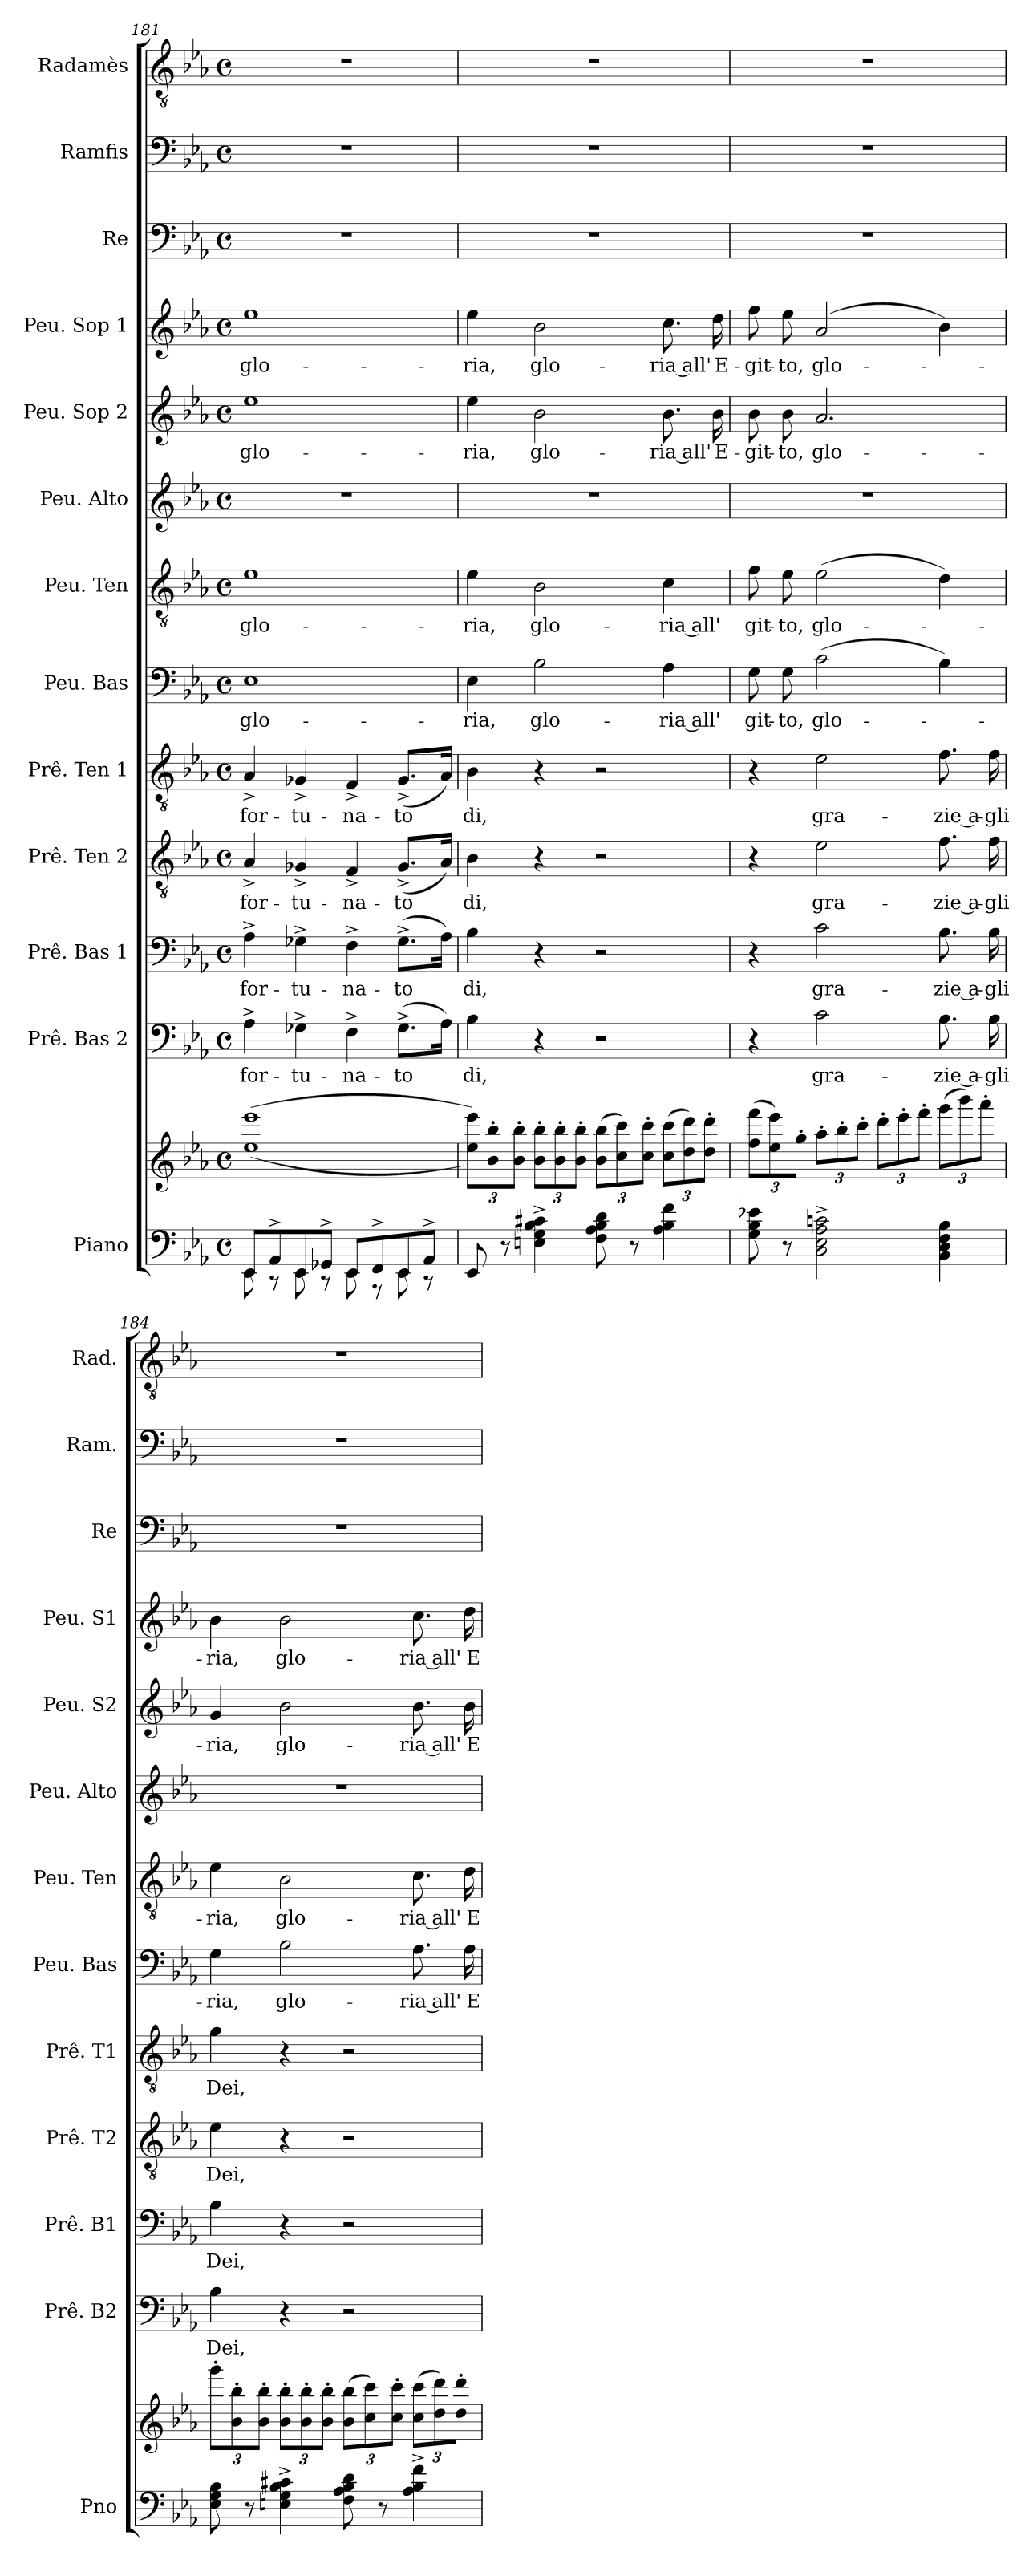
**kern	**kern	**kern	**text	**kern	**text	**kern	**text	**kern	**text	**kern	**text	**kern	**text	**kern	**kern	**text	**kern	**text	**kern	**kern	**kern
*part13	*part13	*part12	*part12	*part11	*part11	*part10	*part10	*part9	*part9	*part8	*part8	*part7	*part7	*part6	*part5	*part5	*part4	*part4	*part3	*part2	*part1
*staff14	*staff13	*staff12	*staff12	*staff11	*staff11	*staff10	*staff10	*staff9	*staff9	*staff8	*staff8	*staff7	*staff7	*staff6	*staff5	*staff5	*staff4	*staff4	*staff3	*staff2	*staff1
*I"Piano	*	*I"Prê. Bas 2	*	*I"Prê. Bas 1	*	*I"Prê. Ten 2	*	*I"Prê. Ten 1	*	*I"Peu. Bas	*	*I"Peu. Ten	*	*I"Peu. Alto	*I"Peu. Sop 2	*	*I"Peu. Sop 1	*	*I"Re	*I"Ramfis	*I"Radamès
*I'Pno	*	*I'Prê. B2	*	*I'Prê. B1	*	*I'Prê. T2	*	*I'Prê. T1	*	*I'Peu. Bas	*	*I'Peu. Ten	*	*I'Peu. Alto	*I'Peu. S2	*	*I'Peu. S1	*	*I'Re	*I'Ram.	*I'Rad.
*clefF4	*clefG2	*clefF4	*	*clefF4	*	*clefGv2	*	*clefGv2	*	*clefF4	*	*clefGv2	*	*clefG2	*clefG2	*	*clefG2	*	*clefF4	*clefF4	*clefGv2
*k[b-e-a-]	*k[b-e-a-]	*k[b-e-a-]	*	*k[b-e-a-]	*	*k[b-e-a-]	*	*k[b-e-a-]	*	*k[b-e-a-]	*	*k[b-e-a-]	*	*k[b-e-a-]	*k[b-e-a-]	*	*k[b-e-a-]	*	*k[b-e-a-]	*k[b-e-a-]	*k[b-e-a-]
*M4/4	*M4/4	*M4/4	*	*M4/4	*	*M4/4	*	*M4/4	*	*M4/4	*	*M4/4	*	*M4/4	*M4/4	*	*M4/4	*	*M4/4	*M4/4	*M4/4
*met(c)	*met(c)	*met(c)	*	*met(c)	*	*met(c)	*	*met(c)	*	*met(c)	*	*met(c)	*	*met(c)	*met(c)	*	*met(c)	*	*met(c)	*met(c)	*met(c)
=181	=181	=181	=181	=181	=181	=181	=181	=181	=181	=181	=181	=181	=181	=181	=181	=181	=181	=181	=181	=181	=181
*^	*	*	*	*	*	*	*	*	*	*	*	*	*	*	*	*	*	*	*	*	*
!	!	!	!	!LO:LY:b:color=#0055FF	!	!LO:LY:b:color=#0055FF	!	!LO:LY:b:color=#0055FF	!	!LO:LY:b:color=#0055FF	!	!LO:LY:b:color=#0055FF	!	!LO:LY:b:color=#0055FF	!	!	!LO:LY:b:color=#0055FF	!	!LO:LY:b:color=#0055FF	!	!	!
8EE-/L	8EE-\	(>(>1ee- 1eee-	4A-^\	for-	4A-^\	for-	4A-^/	for-	4A-^/	for-	1E-	glo-	1e-	glo-	1r	1ee-	glo-	1ee-	glo-	1r	1r	1r
8AA-^/	8r	.	.	.	.	.	.	.	.	.	.	.	.	.	.	.	.	.	.	.	.	.
!	!	!	!	!LO:LY:b:color=#0055FF	!	!LO:LY:b:color=#0055FF	!	!LO:LY:b:color=#0055FF	!	!LO:LY:b:color=#0055FF	!	!	!	!	!	!	!	!	!	!	!	!
8EE-/	8EE-\	.	4G-X^\	-tu-	4G-X^\	-tu-	4G-X^/	-tu-	4G-X^/	-tu-	.	.	.	.	.	.	.	.	.	.	.	.
8GG-X^/J	8r	.	.	.	.	.	.	.	.	.	.	.	.	.	.	.	.	.	.	.	.	.
!	!	!	!	!LO:LY:b:color=#0055FF	!	!LO:LY:b:color=#0055FF	!	!LO:LY:b:color=#0055FF	!	!LO:LY:b:color=#0055FF	!	!	!	!	!	!	!	!	!	!	!	!
8EE-/L	8EE-\	.	4F^\	-na-	4F^\	-na-	4F^/	-na-	4F^/	-na-	.	.	.	.	.	.	.	.	.	.	.	.
8FF^/	8r	.	.	.	.	.	.	.	.	.	.	.	.	.	.	.	.	.	.	.	.	.
!	!	!	!	!LO:LY:b:color=#0055FF	!	!LO:LY:b:color=#0055FF	!	!LO:LY:b:color=#0055FF	!	!LO:LY:b:color=#0055FF	!	!	!	!	!	!	!	!	!	!	!	!
8EE-/	8EE-\	.	(>8.G-^\L	-to	(>8.G-^\L	-to	(<8.G-^/L	-to	(<8.G-^/L	-to	.	.	.	.	.	.	.	.	.	.	.	.
8AA-^/J	8r	.	.	.	.	.	.	.	.	.	.	.	.	.	.	.	.	.	.	.	.	.
.	.	.	16A-\Jk)	.	16A-\Jk)	.	16A-/Jk)	.	16A-/Jk)	.	.	.	.	.	.	.	.	.	.	.	.	.
*v	*v	*	*	*	*	*	*	*	*	*	*	*	*	*	*	*	*	*	*	*	*	*
=182	=182	=182	=182	=182	=182	=182	=182	=182	=182	=182	=182	=182	=182	=182	=182	=182	=182	=182	=182	=182	=182
*	*Xbrackettup	*	*	*	*	*	*	*	*	*	*	*	*	*	*	*	*	*	*	*	*
!	!	!	!LO:LY:b:color=#0055FF	!	!LO:LY:b:color=#0055FF	!	!LO:LY:b:color=#0055FF	!	!LO:LY:b:color=#0055FF	!	!LO:LY:b:color=#0055FF	!	!LO:LY:b:color=#0055FF	!	!	!LO:LY:b:color=#0055FF	!	!LO:LY:b:color=#0055FF	!	!	!
8EE-/	12ee-\ 12eee-\L))	4B-\	di,	4B-\	di,	4B-\	di,	4B-\	di,	4E-\	ria,	4e-\	ria,	1r	4ee-\	ria,	4ee-\	-ria,	1r	1r	1r
.	12b-\' 12bb-\'	.	.	.	.	.	.	.	.	.	.	.	.	.	.	.	.	.	.	.	.
8r	.	.	.	.	.	.	.	.	.	.	.	.	.	.	.	.	.	.	.	.	.
.	12b-\' 12bb-\'J	.	.	.	.	.	.	.	.	.	.	.	.	.	.	.	.	.	.	.	.
!	!	!	!	!	!	!	!	!	!	!	!LO:LY:b:color=#0055FF	!	!LO:LY:b:color=#0055FF	!	!	!LO:LY:b:color=#0055FF	!	!LO:LY:b:color=#0055FF	!	!	!
4En\^ 4G\^ 4B-\^ 4c#X\^	12b-\' 12bb-\'L	4r	.	4r	.	4r	.	4r	.	2B-\	glo-	2B-\	glo-	.	2b-\	glo-	2b-\	glo-	.	.	.
.	12b-\' 12bb-\'	.	.	.	.	.	.	.	.	.	.	.	.	.	.	.	.	.	.	.	.
.	12b-\' 12bb-\'J	.	.	.	.	.	.	.	.	.	.	.	.	.	.	.	.	.	.	.	.
8F\ 8A-\ 8B-\ 8d\	(>12b-\ 12bb-\L	2r	.	2r	.	2r	.	2r	.	.	.	.	.	.	.	.	.	.	.	.	.
.	12cc\ 12ccc\)	.	.	.	.	.	.	.	.	.	.	.	.	.	.	.	.	.	.	.	.
8r	.	.	.	.	.	.	.	.	.	.	.	.	.	.	.	.	.	.	.	.	.
.	12cc\' 12ccc\'J	.	.	.	.	.	.	.	.	.	.	.	.	.	.	.	.	.	.	.	.
!	!	!	!	!	!	!	!	!	!	!	!LO:LY:b:color=#0055FF	!	!LO:LY:b:color=#0055FF	!	!	!LO:LY:b:color=#0055FF	!	!LO:LY:b:color=#0055FF	!	!	!
4A-\ 4B-\ 4f\	(>12cc\ 12ccc\L	.	.	.	.	.	.	.	.	4A-\	ria all'	4c\	ria all'	.	8.b-\	ria all'	8.cc\	ria all'	.	.	.
.	12dd\ 12ddd\)	.	.	.	.	.	.	.	.	.	.	.	.	.	.	.	.	.	.	.	.
.	12dd\' 12ddd\'J	.	.	.	.	.	.	.	.	.	.	.	.	.	.	.	.	.	.	.	.
!	!	!	!	!	!	!	!	!	!	!	!	!	!	!	!	!LO:LY:b:color=#0055FF	!	!LO:LY:b:color=#0055FF	!	!	!
.	.	.	.	.	.	.	.	.	.	.	.	.	.	.	16b-\	E-	16dd\	E-	.	.	.
=183	=183	=183	=183	=183	=183	=183	=183	=183	=183	=183	=183	=183	=183	=183	=183	=183	=183	=183	=183	=183	=183
!	!	!	!	!	!	!	!	!	!	!	!LO:LY:b:color=#0055FF	!	!LO:LY:b:color=#0055FF	!	!	!LO:LY:b:color=#0055FF	!	!LO:LY:b:color=#0055FF	!	!	!
8G\ 8B-\ 8e-X\	(>12ff\ 12fff\L	4r	.	4r	.	4r	.	4r	.	8G\	git-	8f\	git-	1r	8b-\	-git-	8ff\	-git-	1r	1r	1r
.	12ee-\ 12eee-\)	.	.	.	.	.	.	.	.	.	.	.	.	.	.	.	.	.	.	.	.
!	!	!	!	!	!	!	!	!	!	!	!LO:LY:b:color=#0055FF	!	!LO:LY:b:color=#0055FF	!	!	!LO:LY:b:color=#0055FF	!	!LO:LY:b:color=#0055FF	!	!	!
8r	.	.	.	.	.	.	.	.	.	8G\	-to,	8e-\	-to,	.	8b-\	-to,	8ee-\	-to,	.	.	.
.	12gg'\J	.	.	.	.	.	.	.	.	.	.	.	.	.	.	.	.	.	.	.	.
!	!	!	!LO:LY:b:color=#0055FF	!	!LO:LY:b:color=#0055FF	!	!LO:LY:b:color=#0055FF	!	!LO:LY:b:color=#0055FF	!	!LO:LY:b:color=#0055FF	!	!LO:LY:b:color=#0055FF	!	!	!LO:LY:b:color=#0055FF	!	!LO:LY:b:color=#0055FF	!	!	!
2C\^ 2E-\^ 2A-\^ 2cn\^	12aa-'\L	2c\	gra-	2c\	gra-	2e-\	gra-	2e-\	gra-	(>2c\	glo-	(>2e-\	glo-	.	2.a-/	glo-	(>2a-/	glo-	.	.	.
.	12bb-'\	.	.	.	.	.	.	.	.	.	.	.	.	.	.	.	.	.	.	.	.
.	12ccc'\J	.	.	.	.	.	.	.	.	.	.	.	.	.	.	.	.	.	.	.	.
.	12ddd'\L	.	.	.	.	.	.	.	.	.	.	.	.	.	.	.	.	.	.	.	.
.	12eee-'\	.	.	.	.	.	.	.	.	.	.	.	.	.	.	.	.	.	.	.	.
.	12fff'\J	.	.	.	.	.	.	.	.	.	.	.	.	.	.	.	.	.	.	.	.
!	!	!	!LO:LY:b:color=#0055FF	!	!LO:LY:b:color=#0055FF	!	!LO:LY:b:color=#0055FF	!	!LO:LY:b:color=#0055FF	!	!	!	!	!	!	!	!	!	!	!	!
4BB-\ 4D\ 4F\ 4B-\	(>12ggg\L	8.B-\	zie a-	8.B-\	zie a-	8.f\	zie a-	8.f\	zie a-	4B-\)	.	4d\)	.	.	.	.	4b-\)	.	.	.	.
.	12bbb-\)	.	.	.	.	.	.	.	.	.	.	.	.	.	.	.	.	.	.	.	.
.	12aaa-'\J	.	.	.	.	.	.	.	.	.	.	.	.	.	.	.	.	.	.	.	.
!	!	!	!LO:LY:b:color=#0055FF	!	!LO:LY:b:color=#0055FF	!	!LO:LY:b:color=#0055FF	!	!LO:LY:b:color=#0055FF	!	!	!	!	!	!	!	!	!	!	!	!
.	.	16B-\	-gli	16B-\	-gli	16f\	-gli	16f\	-gli	.	.	.	.	.	.	.	.	.	.	.	.
!!LO:PB:g=z
=184	=184	=184	=184	=184	=184	=184	=184	=184	=184	=184	=184	=184	=184	=184	=184	=184	=184	=184	=184	=184	=184
!	!	!	!LO:LY:b:color=#0055FF	!	!LO:LY:b:color=#0055FF	!	!LO:LY:b:color=#0055FF	!	!LO:LY:b:color=#0055FF	!	!LO:LY:b:color=#0055FF	!	!LO:LY:b:color=#0055FF	!	!	!LO:LY:b:color=#0055FF	!	!LO:LY:b:color=#0055FF	!	!	!
8E-\ 8G\ 8B-\	12ggg'\L	4B-\	Dei,	4B-\	Dei,	4e-\	Dei,	4g\	Dei,	4G\	-ria,	4e-\	-ria,	1r	4g/	-ria,	4b-\	-ria,	1r	1r	1r
.	12b-\' 12bb-\'	.	.	.	.	.	.	.	.	.	.	.	.	.	.	.	.	.	.	.	.
8r	.	.	.	.	.	.	.	.	.	.	.	.	.	.	.	.	.	.	.	.	.
.	12b-\' 12bb-\'J	.	.	.	.	.	.	.	.	.	.	.	.	.	.	.	.	.	.	.	.
!	!	!	!	!	!	!	!	!	!	!	!LO:LY:b:color=#0055FF	!	!LO:LY:b:color=#0055FF	!	!	!LO:LY:b:color=#0055FF	!	!LO:LY:b:color=#0055FF	!	!	!
4En\^ 4G\^ 4B-\^ 4c#X\^	12b-\' 12bb-\'L	4r	.	4r	.	4r	.	4r	.	2B-\	glo-	2B-\	glo-	.	2b-\	glo-	2b-\	glo-	.	.	.
.	12b-\' 12bb-\'	.	.	.	.	.	.	.	.	.	.	.	.	.	.	.	.	.	.	.	.
.	12b-\' 12bb-\'J	.	.	.	.	.	.	.	.	.	.	.	.	.	.	.	.	.	.	.	.
8F\ 8A-\ 8B-\ 8d\	(>12b-\ 12bb-\L	2r	.	2r	.	2r	.	2r	.	.	.	.	.	.	.	.	.	.	.	.	.
.	12cc\ 12ccc\)	.	.	.	.	.	.	.	.	.	.	.	.	.	.	.	.	.	.	.	.
8r	.	.	.	.	.	.	.	.	.	.	.	.	.	.	.	.	.	.	.	.	.
.	12cc\' 12ccc\'J	.	.	.	.	.	.	.	.	.	.	.	.	.	.	.	.	.	.	.	.
!	!	!	!	!	!	!	!	!	!	!	!LO:LY:b:color=#0055FF	!	!LO:LY:b:color=#0055FF	!	!	!LO:LY:b:color=#0055FF	!	!LO:LY:b:color=#0055FF	!	!	!
4A-\^ 4B-\^ 4f\^	(>12cc\ 12ccc\L	.	.	.	.	.	.	.	.	8.A-\	ria all'	8.c\	ria all'	.	8.b-\	ria all'	8.cc\	ria all'	.	.	.
.	12dd\ 12ddd\)	.	.	.	.	.	.	.	.	.	.	.	.	.	.	.	.	.	.	.	.
.	12dd\' 12ddd\'J	.	.	.	.	.	.	.	.	.	.	.	.	.	.	.	.	.	.	.	.
!	!	!	!	!	!	!	!	!	!	!	!LO:LY:b:color=#0055FF	!	!LO:LY:b:color=#0055FF	!	!	!LO:LY:b:color=#0055FF	!	!LO:LY:b:color=#0055FF	!	!	!
.	.	.	.	.	.	.	.	.	.	16A-\	E-	16d\	E-	.	16b-\	E-	16dd\	E-	.	.	.
=	=	=	=	=	=	=	=	=	=	=	=	=	=	=	=	=	=	=	=	=	=
*-	*-	*-	*-	*-	*-	*-	*-	*-	*-	*-	*-	*-	*-	*-	*-	*-	*-	*-	*-	*-	*-
